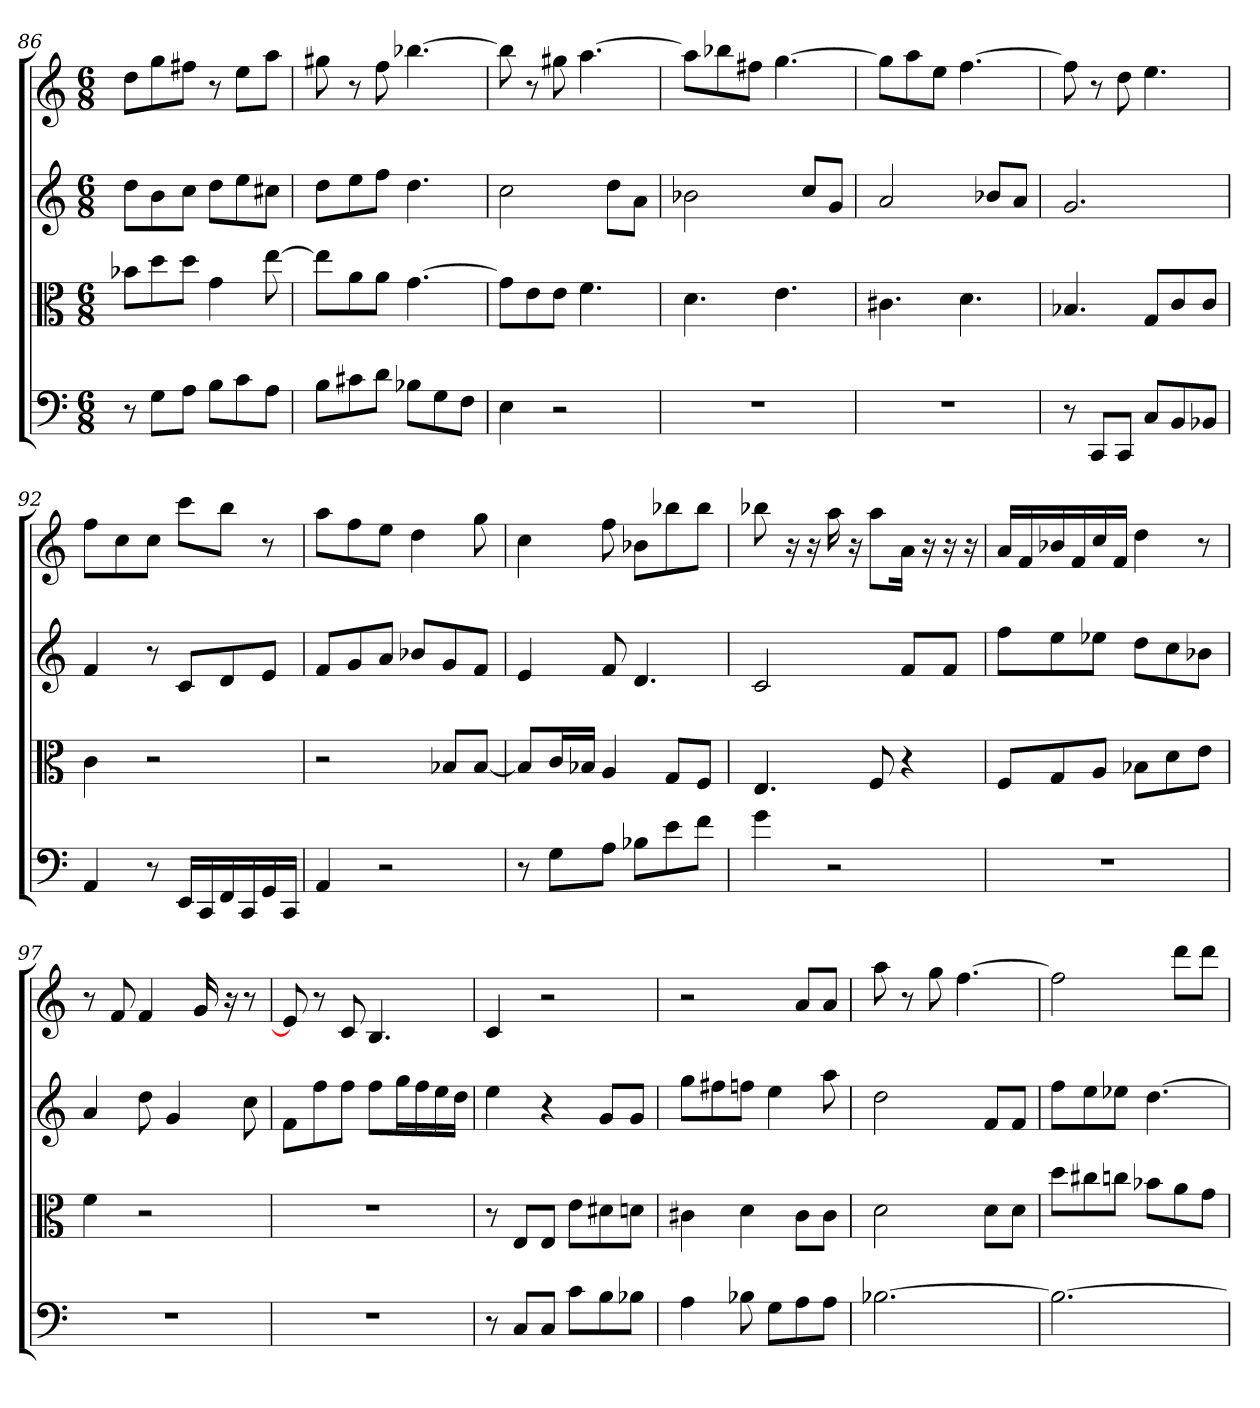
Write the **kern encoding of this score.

**kern	**kern	**kern	**kern
*part4	*part3	*part2	*part1
*staff4	*staff3	*staff2	*staff1
*clefF4	*clefC3	*clefG2	*clefG2
*k[]	*k[]	*k[]	*k[]
*C:	*C:	*C:	*C:
*M6/8	*M6/8	*M6/8	*M6/8
=86	=86	=86	=86
8r	8b-X\L	8dd\L	8dd\L
8G\L	8dd\	8b\	8gg\
8A\J	8dd\J	8cc\J	8ff#X\J
8B\L	4g	8dd\L	8r
8c\	.	8ee\	8ee\L
8A\J	[8ee	8cc#X\J	8aa\J
=87	=87	=87	=87
8B\L	8ee\L]	8dd\L	8gg#X
8c#X\	8a\	8ee\	8r
8d\J	8a\J	8ff\J	8ff
8B-X\L	[4.g	4.dd	[4.bb-X
8G\	.	.	.
8F\J	.	.	.
=88	=88	=88	=88
4E	8g\L]	2cc	8bb-]
.	8e\	.	8r
2r	8e\J	.	8gg#X
.	4.f	.	[4.aa
.	.	8dd\L	.
.	.	8a\J	.
=89	=89	=89	=89
2.r	4.d	2b-X	8aa\L]
.	.	.	8bb-X\
.	.	.	8ff#X\J
.	4.e	.	[4.gg
.	.	8cc/L	.
.	.	8g/J	.
=90	=90	=90	=90
2.r	4.c#X	2a	8gg\L]
.	.	.	8aa\
.	.	.	8ee\J
.	4.d	.	[4.ff
.	.	8b-X/L	.
.	.	8a/J	.
=91	=91	=91	=91
8r	4.B-X	2.g	8ff]
8CC/L	.	.	8r
8CC/J	.	.	8dd
8C/L	8G/L	.	4.ee
8BB/	8c/	.	.
8BB-X/J	8c/J	.	.
=92	=92	=92	=92
4AA	4c	4f	8ff\L
.	.	.	8cc\
8r	2r	8r	8cc\J
16EE/LL	.	8c/L	8ccc\L
16CC/	.	.	.
16FF/	.	8d/	8bb\J
16CC/	.	.	.
16GG/	.	8e/J	8r
16CC/JJ	.	.	.
=93	=93	=93	=93
4AA	2r	8f/L	8aa\L
.	.	8g/	8ff\
2r	.	8a/J	8ee\J
.	.	8b-X/L	4dd
.	8B-X/L	8g/	.
.	[8B-/J	8f/J	8gg
=94	=94	=94	=94
8r	8B-/L]	4e	4cc
8G\L	16c/L	.	.
.	16B-X/JJ	.	.
8A\J	4A	8f	8ff
8B-X\L	.	4.d	8b-X\L
8e\	8G/L	.	8bb-X\
8f\J	8F/J	.	8bb-\J
=95	=95	=95	=95
4g	4.E	2c	8bb-X
.	.	.	16r
.	.	.	16r
2r	.	.	16aa
.	.	.	16r
.	8F	.	8aa\L
.	4r	8f/L	16a\Jk
.	.	.	16r
.	.	8f/J	16r
.	.	.	16r
=96	=96	=96	=96
2.r	8F/L	8ff\L	16a/LL
.	.	.	16f/
.	8G/	8ee\	16b-X/
.	.	.	16f/
.	8A/J	8ee-X\J	16cc/
.	.	.	16f/JJ
.	8B-X\L	8dd\L	4dd
.	8d\	8cc\	.
.	8e\J	8b-X\J	8r
=97	=97	=97	=97
2.r	4f	4a	8r
.	.	.	8f
.	2r	8dd	4f
.	.	4g	.
.	.	.	16g
.	.	.	16r
.	.	8cc	8r
=98	=98	=98	=98
2.r	2.r	8f\L	8e]
.	.	8ff\	8r
.	.	8ff\J	8c
.	.	8ff\L	4.B
.	.	16gg\L	.
.	.	16ff\	.
.	.	16ee\	.
.	.	16dd\JJ	.
=99	=99	=99	=99
8r	8r	4ee	4c
8C/L	8E/L	.	.
8C/J	8E/J	4r	2r
8c\L	8e\L	.	.
8B\	8d#X\	8g/L	.
8B-X\J	8dn\J	8g/J	.
=100	=100	=100	=100
4A	4c#X	8gg\L	2r
.	.	8ff#X\	.
8B-X	4d	8ffn\J	.
8G\L	.	4ee	.
8A\	8c#\L	.	8a/L
8A\J	8c#\J	8aa	8a/J
=101	=101	=101	=101
[2.B-X	2d	2dd	8aa
.	.	.	8r
.	.	.	8gg
.	.	.	[4.ff
.	8d\L	8f/L	.
.	8d\J	8f/J	.
=102	=102	=102	=102
2.B-_	8dd\L	8ff\L	2ff]
.	8cc#X\	8ee\	.
.	8ccn\J	8ee-X\J	.
.	8b-X\L	[4.dd	.
.	8a\	.	8ddd\L
.	8g\J	.	8ddd\J
=	=	=	=
*-	*-	*-	*-
